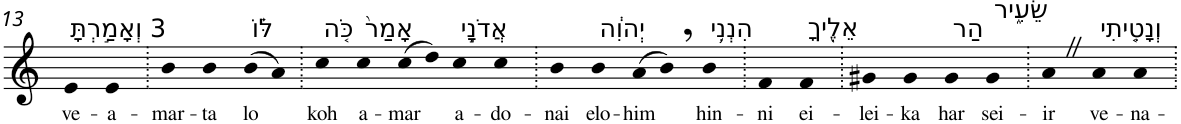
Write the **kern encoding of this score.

**kern	**text
*part1	*part1
*staff1	*staff1
*I"Piano	*
*I'Pno	*
!!LO:PB:g=z
*clefG2	*
*k[]	*
=13	=13
!LO:TX:a:t=3 וְאָמַ֣רְתָּ	!
!	!LO:LY:b
4e	ve-
!	!LO:LY:b
4e	-a-
=14.	=14.
!	!LO:LY:b
4b	-mar-
!	!LO:LY:b
4b	-ta
!LO:TX:a:t=לּ֗וֹ	!
!	!LO:LY:b
(>8b	lo
8a)	.
=15.	=15.
!LO:TX:a:t=כֹּ֤ה	!
!	!LO:LY:b
4cc	koh
!LO:TX:a:t=אָמַר֙	!
!	!LO:LY:b
4cc	a-
!	!LO:LY:b
(>8cc	-mar
8dd)	.
!LO:TX:a:t=אֲדֹנָ֣י	!
!	!LO:LY:b
4cc	a-
!	!LO:LY:b
4cc	-do-
=16.	=16.
!	!LO:LY:b
4b	-nai
!LO:TX:a:t=יְהוִ֔ה	!
!	!LO:LY:b
4b	elo-
!	!LO:LY:b
(>8a	-him
8b,)	.
!LO:TX:a:t=הִנְנִ֥י	!
!	!LO:LY:b
4b	hin-
=17.	=17.
!	!LO:LY:b
4f	-ni
!LO:TX:a:t=אֵלֶ֖יךָ	!
!	!LO:LY:b
4f	ei-
=18.	=18.
!	!LO:LY:b
4g#X	-lei-
!	!LO:LY:b
4g#	-ka
!LO:TX:a:t=הַר	!
!	!LO:LY:b
4g#	har
!LO:TX:a:t=שֵׂעִ֑יר	!
!	!LO:LY:b
4g#	sei-
=19.	=19.
!	!LO:LY:b
4aZ	-ir
!LO:TX:a:t=וְנָטִ֤יתִי	!
!	!LO:LY:b
4a	ve-
!	!LO:LY:b
4a	-na-
=.	=.
*-	*-
